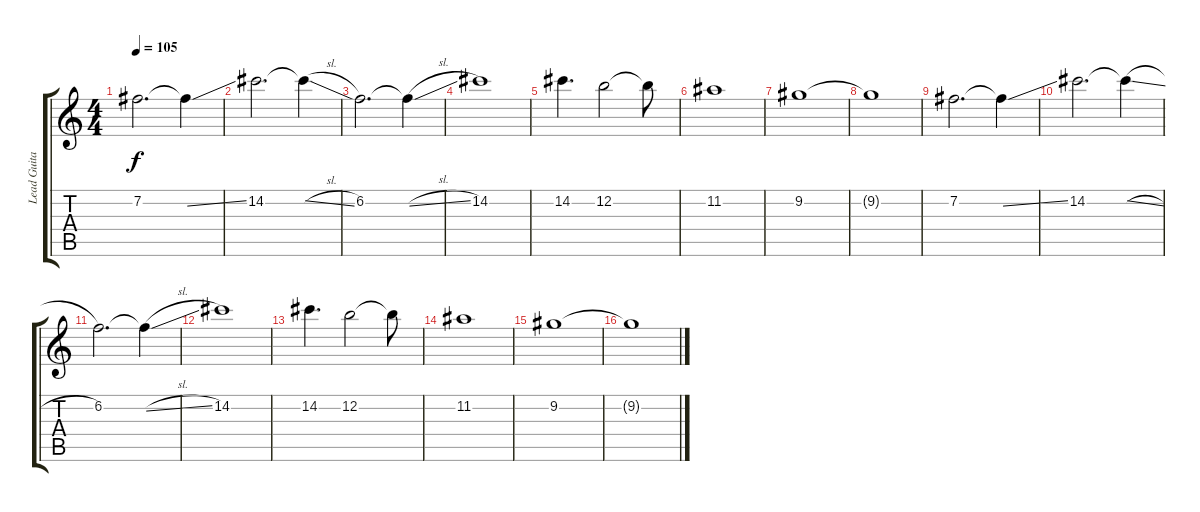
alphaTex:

\track ("Lead Guitar" "Lead Guita") {instrument distortionguitar}
\staff {score tabs}
\tuning (E4 B3 G3 D3 A2 D2) {hide}
\ts (4 4)
\tempo 105
\clef g2
\ks c
7.2.2{d dy f volume 11} 7.2{ss t}.4 |
14.2.2{d} 14.2{sl t}.4 |
6.2.2{d} 6.2{sl t}.4 |
14.2.1 |
14.2.4{d} 12.2.2 12.2{t}.8 |
11.2.1 |
9.2.1 |
9.2{t}.1 |
7.2.2{d volume 8} 7.2{ss t}.4 |
14.2.2{d} 14.2{sl t}.4 |
6.2.2{d} 6.2{sl t}.4 |
14.2.1 |
14.2.4{d volume 0} 12.2.2 12.2{t}.8 |
11.2.1 |
9.2.1 |
9.2{t}.1
